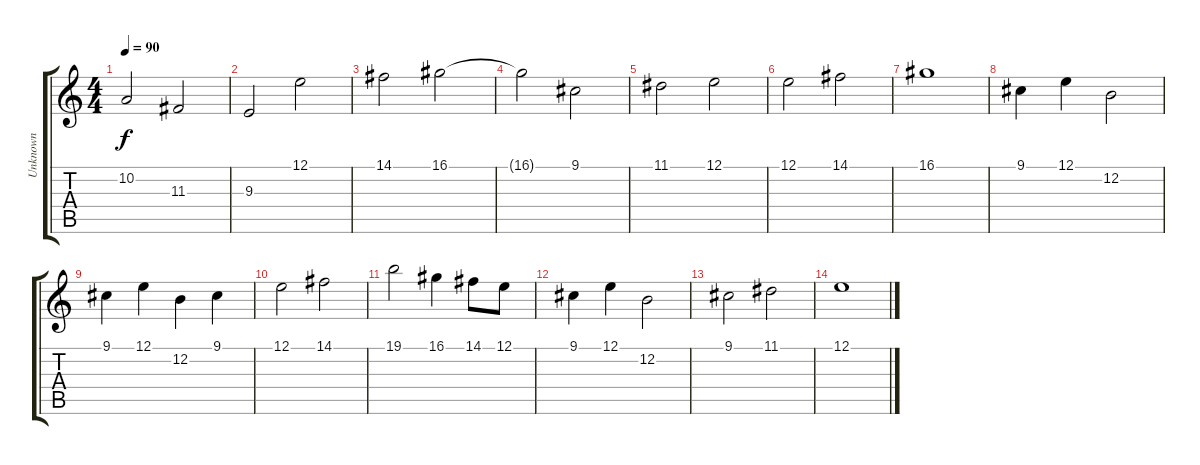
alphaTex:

\track ("Unknown" "Unknown") {instrument pad2warm}
\staff {score tabs}
\tuning (E4 B3 G3 D3 A2 E2) {hide}
\ts (4 4)
\tempo 90
\clef g2
\ks c
10.2.2{dy f} 11.3.2 |
9.3.2 12.1.2{volume 6} |
14.1.2 16.1.2 |
16.1{t}.2 9.1.2 |
11.1.2 12.1.2 |
12.1.2{volume 10} 14.1.2 |
16.1.1 |
9.1.4 12.1.4 12.2.2 |
9.1.4 12.1.4 12.2.4 9.1.4 |
12.1.2 14.1.2 |
19.1.2 16.1.4 14.1.8 12.1.8 |
9.1.4 12.1.4 12.2.2 |
9.1.2 11.1.2 |
12.1.1
